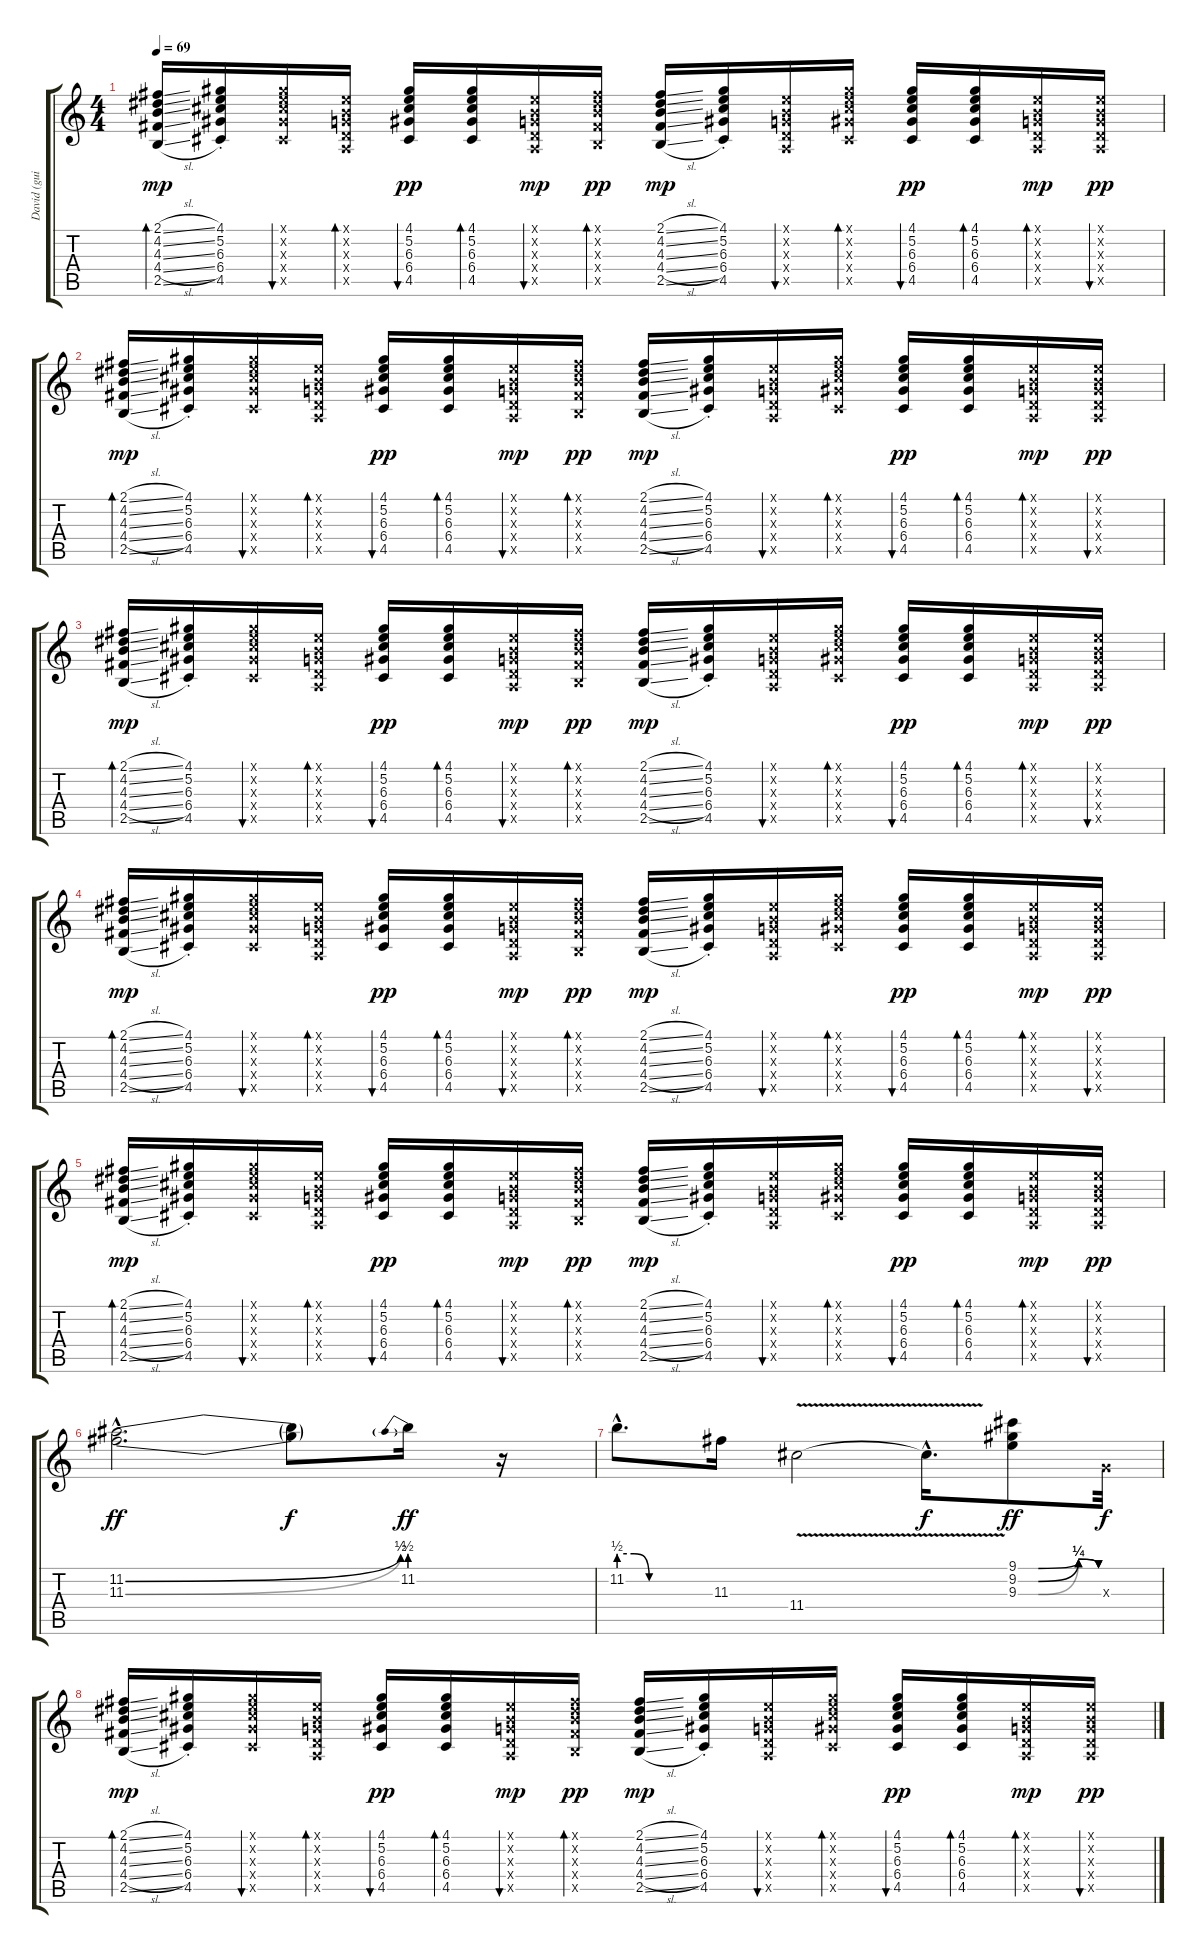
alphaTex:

\track ("David (guitar dist.)" "David (gui") {instrument distortionguitar}
\staff {score tabs}
\tuning (E4 B3 G3 D3 A2 E2) {hide}
\ts (4 4)
\tempo 69
\clef g2
\ks c
(2.1{sl} 4.2{sl} 4.3{sl} 4.4{sl} 2.5{sl}).16{bd 30 dy mp} (4.1{st} 5.2{st} 6.3{st} 6.4{st} 4.5{st}).16 (4.1{x} 5.2{x} 6.3{x} 6.4{x} 4.5{x}).16{bu 30} (0.1{x} 0.2{x} 0.3{x} 0.4{x} 0.5{x}).16{bd 30} (4.1 5.2 6.3 6.4 4.5).16{bu 30 dy pp} (4.1 5.2 6.3 6.4 4.5).16{bd 30} (0.1{x} 0.2{x} 0.3{x} 0.4{x} 0.5{x}).16{bu 30 dy mp} (2.1{x} 4.2{x} 4.3{x} 4.4{x} 2.5{x}).16{bd 30 dy pp} (2.1{sl} 4.2{sl} 4.3{sl} 4.4{sl} 2.5{sl}).16{dy mp} (4.1{st} 5.2 6.3{st} 6.4{st} 4.5{st}).16 (0.1{x} 0.2{x} 0.3{x} 0.4{x} 0.5{x}).16{bu 30} (4.1{x} 5.2{x} 6.3{x} 6.4{x} 4.5{x}).16{bd 30} (4.1 5.2 6.3 6.4 4.5).16{bu 30 dy pp} (4.1 5.2 6.3 6.4 4.5).16{bd 30} (0.1{x} 0.2{x} 0.3{x} 0.4{x} 0.5{x}).16{bd 30 dy mp} (0.1{x} 0.2{x} 0.3{x} 0.4{x} 0.5{x}).16{bu 30 dy pp} |
(2.1{sl} 4.2{sl} 4.3{sl} 4.4{sl} 2.5{sl}).16{bd 30 dy mp} (4.1{st} 5.2{st} 6.3{st} 6.4{st} 4.5{st}).16 (4.1{x} 5.2{x} 6.3{x} 6.4{x} 4.5{x}).16{bu 30} (0.1{x} 0.2{x} 0.3{x} 0.4{x} 0.5{x}).16{bd 30} (4.1 5.2 6.3 6.4 4.5).16{bu 30 dy pp} (4.1 5.2 6.3 6.4 4.5).16{bd 30} (0.1{x} 0.2{x} 0.3{x} 0.4{x} 0.5{x}).16{bu 30 dy mp} (2.1{x} 4.2{x} 4.3{x} 4.4{x} 2.5{x}).16{bd 30 dy pp} (2.1{sl} 4.2{sl} 4.3{sl} 4.4{sl} 2.5{sl}).16{dy mp} (4.1{st} 5.2 6.3{st} 6.4{st} 4.5{st}).16 (0.1{x} 0.2{x} 0.3{x} 0.4{x} 0.5{x}).16{bu 30} (4.1{x} 5.2{x} 6.3{x} 6.4{x} 4.5{x}).16{bd 30} (4.1 5.2 6.3 6.4 4.5).16{bu 30 dy pp} (4.1 5.2 6.3 6.4 4.5).16{bd 30} (0.1{x} 0.2{x} 0.3{x} 0.4{x} 0.5{x}).16{bd 30 dy mp} (0.1{x} 0.2{x} 0.3{x} 0.4{x} 0.5{x}).16{bu 30 dy pp} |
(2.1{sl} 4.2{sl} 4.3{sl} 4.4{sl} 2.5{sl}).16{bd 30 dy mp} (4.1{st} 5.2{st} 6.3{st} 6.4{st} 4.5{st}).16 (4.1{x} 5.2{x} 6.3{x} 6.4{x} 4.5{x}).16{bu 30} (0.1{x} 0.2{x} 0.3{x} 0.4{x} 0.5{x}).16{bd 30} (4.1 5.2 6.3 6.4 4.5).16{bu 30 dy pp} (4.1 5.2 6.3 6.4 4.5).16{bd 30} (0.1{x} 0.2{x} 0.3{x} 0.4{x} 0.5{x}).16{bu 30 dy mp} (2.1{x} 4.2{x} 4.3{x} 4.4{x} 2.5{x}).16{bd 30 dy pp} (2.1{sl} 4.2{sl} 4.3{sl} 4.4{sl} 2.5{sl}).16{dy mp} (4.1{st} 5.2 6.3{st} 6.4{st} 4.5{st}).16 (0.1{x} 0.2{x} 0.3{x} 0.4{x} 0.5{x}).16{bu 30} (4.1{x} 5.2{x} 6.3{x} 6.4{x} 4.5{x}).16{bd 30} (4.1 5.2 6.3 6.4 4.5).16{bu 30 dy pp} (4.1 5.2 6.3 6.4 4.5).16{bd 30} (0.1{x} 0.2{x} 0.3{x} 0.4{x} 0.5{x}).16{bd 30 dy mp} (0.1{x} 0.2{x} 0.3{x} 0.4{x} 0.5{x}).16{bu 30 dy pp} |
(2.1{sl} 4.2{sl} 4.3{sl} 4.4{sl} 2.5{sl}).16{bd 30 dy mp} (4.1{st} 5.2{st} 6.3{st} 6.4{st} 4.5{st}).16 (4.1{x} 5.2{x} 6.3{x} 6.4{x} 4.5{x}).16{bu 30} (0.1{x} 0.2{x} 0.3{x} 0.4{x} 0.5{x}).16{bd 30} (4.1 5.2 6.3 6.4 4.5).16{bu 30 dy pp} (4.1 5.2 6.3 6.4 4.5).16{bd 30} (0.1{x} 0.2{x} 0.3{x} 0.4{x} 0.5{x}).16{bu 30 dy mp} (2.1{x} 4.2{x} 4.3{x} 4.4{x} 2.5{x}).16{bd 30 dy pp} (2.1{sl} 4.2{sl} 4.3{sl} 4.4{sl} 2.5{sl}).16{dy mp} (4.1{st} 5.2 6.3{st} 6.4{st} 4.5{st}).16 (0.1{x} 0.2{x} 0.3{x} 0.4{x} 0.5{x}).16{bu 30} (4.1{x} 5.2{x} 6.3{x} 6.4{x} 4.5{x}).16{bd 30} (4.1 5.2 6.3 6.4 4.5).16{bu 30 dy pp} (4.1 5.2 6.3 6.4 4.5).16{bd 30} (0.1{x} 0.2{x} 0.3{x} 0.4{x} 0.5{x}).16{bd 30 dy mp} (0.1{x} 0.2{x} 0.3{x} 0.4{x} 0.5{x}).16{bu 30 dy pp} |
(2.1{sl} 4.2{sl} 4.3{sl} 4.4{sl} 2.5{sl}).16{bd 30 dy mp} (4.1{st} 5.2{st} 6.3{st} 6.4{st} 4.5{st}).16 (4.1{x} 5.2{x} 6.3{x} 6.4{x} 4.5{x}).16{bu 30} (0.1{x} 0.2{x} 0.3{x} 0.4{x} 0.5{x}).16{bd 30} (4.1 5.2 6.3 6.4 4.5).16{bu 30 dy pp} (4.1 5.2 6.3 6.4 4.5).16{bd 30} (0.1{x} 0.2{x} 0.3{x} 0.4{x} 0.5{x}).16{bu 30 dy mp} (2.1{x} 4.2{x} 4.3{x} 4.4{x} 2.5{x}).16{bd 30 dy pp} (2.1{sl} 4.2{sl} 4.3{sl} 4.4{sl} 2.5{sl}).16{dy mp} (4.1{st} 5.2 6.3{st} 6.4{st} 4.5{st}).16 (0.1{x} 0.2{x} 0.3{x} 0.4{x} 0.5{x}).16{bu 30} (4.1{x} 5.2{x} 6.3{x} 6.4{x} 4.5{x}).16{bd 30} (4.1 5.2 6.3 6.4 4.5).16{bu 30 dy pp} (4.1 5.2 6.3 6.4 4.5).16{bd 30} (0.1{x} 0.2{x} 0.3{x} 0.4{x} 0.5{x}).16{bd 30 dy mp} (0.1{x} 0.2{x} 0.3{x} 0.4{x} 0.5{x}).16{bu 30 dy pp} |
(11.2{be (bend 0 0 60 2) hac} 11.3{be (bend 0 0 60 2) hac}).2{d dy ff} (11.2{t} 11.3{t}).8{dy f} 11.2{be (prebend 0 2 60 2)}.16{dy ff} r.16 |
11.2{be (custom 0 2 10 2 20 0 60 0) hac}.8{d} 11.3.16 11.4{v}.2 11.4{hac t}.16{d dy f} (9.1{be (custom 0 0 15 0 45 1 60 0)} 9.2{be (custom 0 0 15 0 45 1 60 0)} 9.3{be (custom 0 0 15 0 45 1 60 0)}).8{dy ff} 0.3{x}.32{dy f} |
(2.1{sl} 4.2{sl} 4.3{sl} 4.4{sl} 2.5{sl}).16{bd 30 dy mp} (4.1{st} 5.2{st} 6.3{st} 6.4{st} 4.5{st}).16 (4.1{x} 5.2{x} 6.3{x} 6.4{x} 4.5{x}).16{bu 30} (0.1{x} 0.2{x} 0.3{x} 0.4{x} 0.5{x}).16{bd 30} (4.1 5.2 6.3 6.4 4.5).16{bu 30 dy pp} (4.1 5.2 6.3 6.4 4.5).16{bd 30} (0.1{x} 0.2{x} 0.3{x} 0.4{x} 0.5{x}).16{bu 30 dy mp} (2.1{x} 4.2{x} 4.3{x} 4.4{x} 2.5{x}).16{bd 30 dy pp} (2.1{sl} 4.2{sl} 4.3{sl} 4.4{sl} 2.5{sl}).16{dy mp} (4.1{st} 5.2 6.3{st} 6.4{st} 4.5{st}).16 (0.1{x} 0.2{x} 0.3{x} 0.4{x} 0.5{x}).16{bu 30} (4.1{x} 5.2{x} 6.3{x} 6.4{x} 4.5{x}).16{bd 30} (4.1 5.2 6.3 6.4 4.5).16{bu 30 dy pp} (4.1 5.2 6.3 6.4 4.5).16{bd 30} (0.1{x} 0.2{x} 0.3{x} 0.4{x} 0.5{x}).16{bd 30 dy mp} (0.1{x} 0.2{x} 0.3{x} 0.4{x} 0.5{x}).16{bu 30 dy pp}
